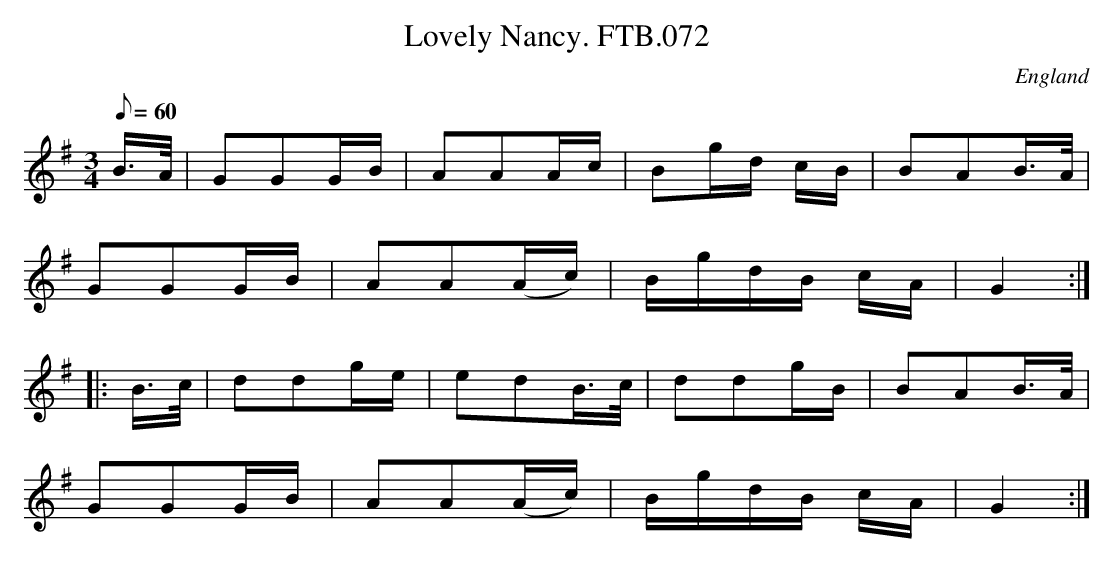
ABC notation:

X:1
T:Lovely Nancy. FTB.072
M:3/4
Q:60
O:England
K:G
B3/4A/4|GGG/B/|AAA/c/|Bg/d/ c/B/|BAB3/4A/4|
GGG/B/|AA(A/c/)|B/g/d/B/ c/A/|G2:|
|:B3/4c/4|ddg/e/|edB3/4c/4|ddg/B/|BAB3/4A/4|
GGG/B/|AA(A/c/)|B/g/d/B/ c/A/|G2:|
